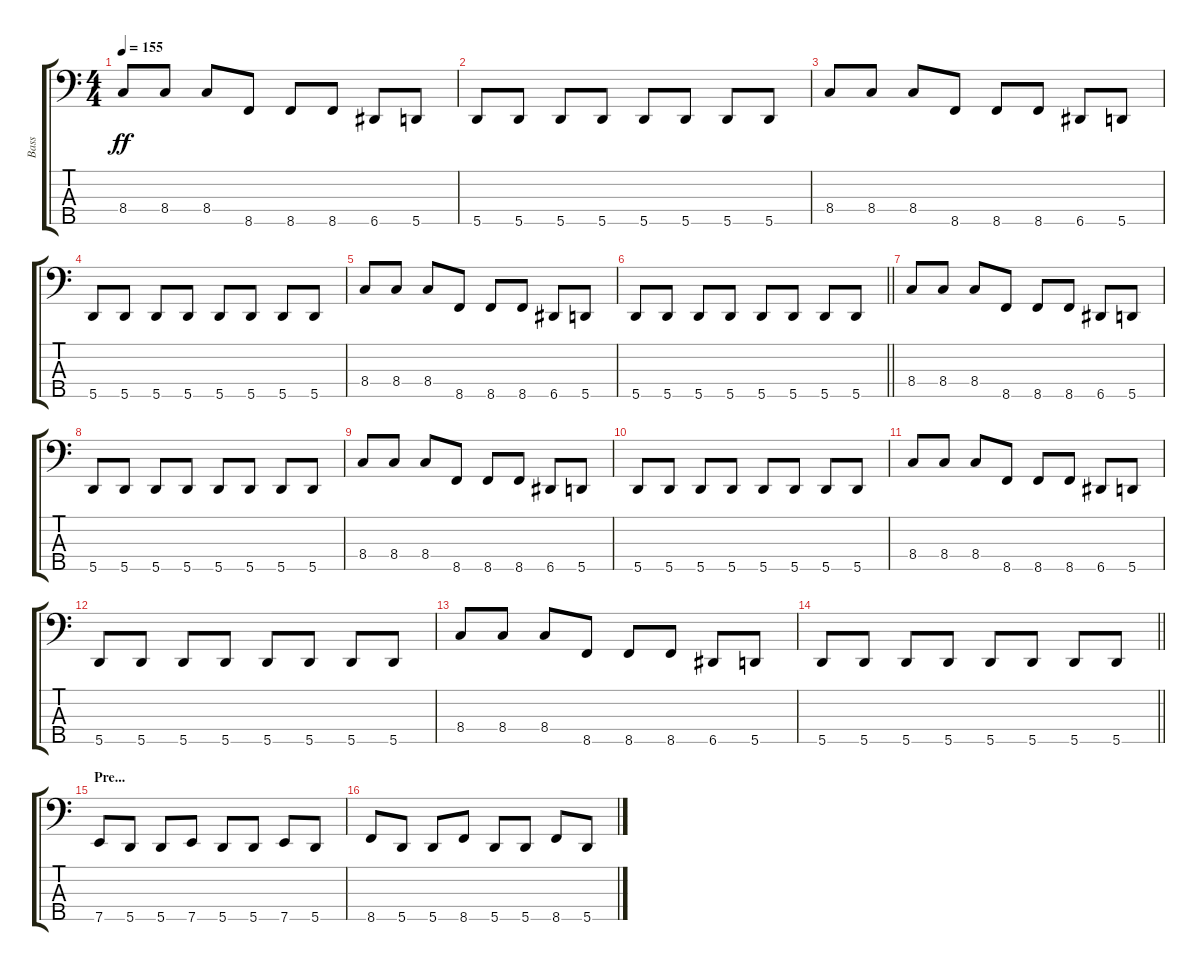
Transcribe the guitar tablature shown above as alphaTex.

\track ("Bass" "Bass") {instrument electricbassfinger}
\staff {score tabs}
\tuning (G2 D2 A1 E1 A0) {hide}
\ts (4 4)
\tempo 155
\clef f4
\ks c
8.4.8{dy ff} 8.4.8 8.4.8 8.5.8 8.5.8 8.5.8 6.5.8 5.5.8 |
5.5.8 5.5.8 5.5.8 5.5.8 5.5.8 5.5.8 5.5.8 5.5.8 |
8.4.8 8.4.8 8.4.8 8.5.8 8.5.8 8.5.8 6.5.8 5.5.8 |
5.5.8 5.5.8 5.5.8 5.5.8 5.5.8 5.5.8 5.5.8 5.5.8 |
8.4.8 8.4.8 8.4.8 8.5.8 8.5.8 8.5.8 6.5.8 5.5.8 |
\barLineRight lightlight
5.5.8 5.5.8 5.5.8 5.5.8 5.5.8 5.5.8 5.5.8 5.5.8 |
8.4.8 8.4.8 8.4.8 8.5.8 8.5.8 8.5.8 6.5.8 5.5.8 |
5.5.8 5.5.8 5.5.8 5.5.8 5.5.8 5.5.8 5.5.8 5.5.8 |
8.4.8 8.4.8 8.4.8 8.5.8 8.5.8 8.5.8 6.5.8 5.5.8 |
5.5.8 5.5.8 5.5.8 5.5.8 5.5.8 5.5.8 5.5.8 5.5.8 |
8.4.8 8.4.8 8.4.8 8.5.8 8.5.8 8.5.8 6.5.8 5.5.8 |
5.5.8 5.5.8 5.5.8 5.5.8 5.5.8 5.5.8 5.5.8 5.5.8 |
8.4.8 8.4.8 8.4.8 8.5.8 8.5.8 8.5.8 6.5.8 5.5.8 |
\barLineRight lightlight
5.5.8 5.5.8 5.5.8 5.5.8 5.5.8 5.5.8 5.5.8 5.5.8 |
\section ("" "Pre...")
7.5.8 5.5.8 5.5.8 7.5.8 5.5.8 5.5.8 7.5.8 5.5.8 |
8.5.8 5.5.8 5.5.8 8.5.8 5.5.8 5.5.8 8.5.8 5.5.8
